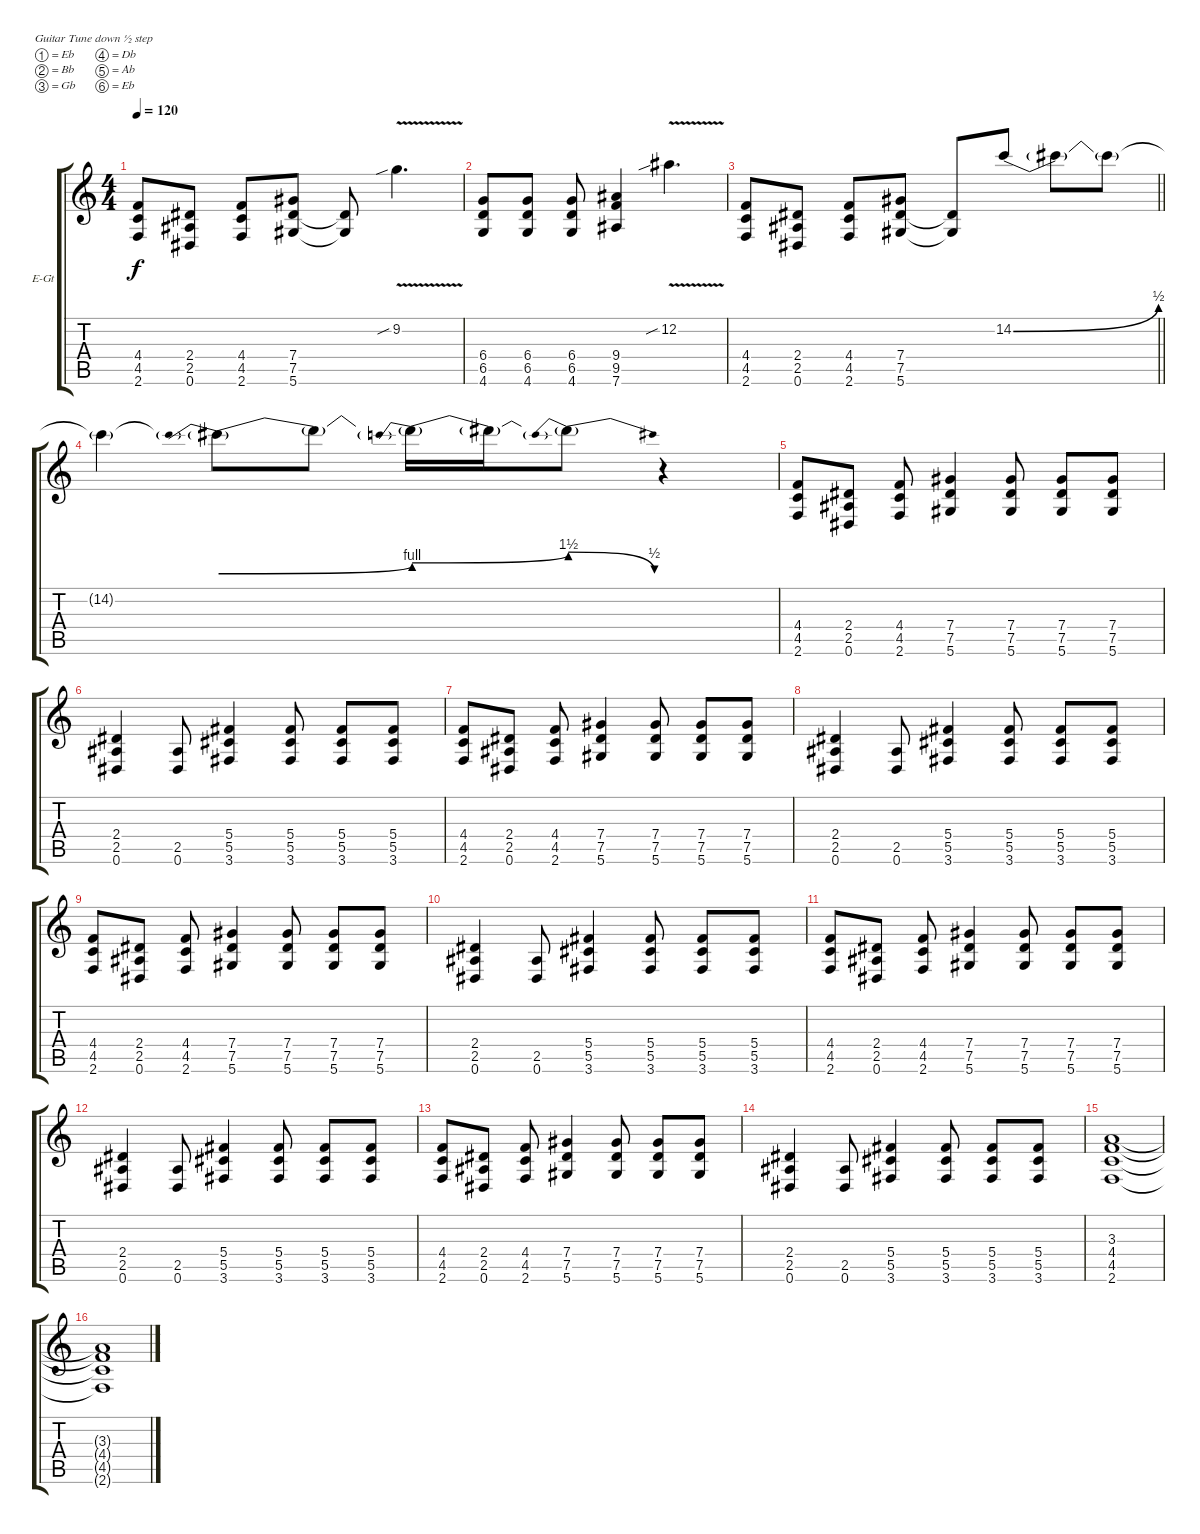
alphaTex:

\bracketExtendMode groupsimilarinstruments
\firstSystemTrackNameOrientation horizontal
\otherSystemsTrackNameOrientation horizontal
\track ("Lead Guitar" "E-Gt") {instrument electricguitarjazz}
\staff {score tabs}
\tuning (Eb4 Bb3 Gb3 Db3 Ab2 Eb2)
\ts (4 4)
\tempo 120
\clef g2
\ks c
(4.5 2.6 4.4).8{dy f} (2.5 0.6 2.4).8 (4.5 2.6 4.4).8 (7.5 5.6 7.4).8 (7.5{t} 5.6{t}).8 9.2{v sib}.4{d} |
(6.5 4.6 6.4).8 (6.5 4.6 6.4).8 (6.5 4.6 6.4).8 (9.5 7.6 9.4).4 12.2{v sib}.4{d} |
\barLineRight lightlight
(4.5 2.6 4.4).8 (2.5 0.6 2.4).8 (4.5 2.6 4.4).8 (7.5 5.6 7.4).8 (7.5{t} 5.6{t}).8 14.2{be (bend 0 0 60 2)}.8 14.2{t}.8 14.2{t}.8 |
14.2{t}.4 14.2{be (prebendbend 0 2 60 4) t}.8 14.2{t}.8 14.2{be (prebendbend 0 4 60 6) t}.16 14.2{t}.16 14.2{be (prebendrelease 0 6 60 2) t}.8 r.4 |
(4.5 2.6 4.4).8 (2.5 0.6 2.4).8 (4.5 2.6 4.4).8 (7.5 5.6 7.4).4 (7.5 5.6 7.4).8 (7.5 5.6 7.4).8 (5.6 7.5 7.4).8 |
(2.5 0.6 2.4).4 (2.5 0.6).8 (5.5 3.6 5.4).4 (5.5 3.6 5.4).8 (5.5 3.6 5.4).8 (5.5 3.6 5.4).8 |
(4.5 2.6 4.4).8 (2.5 0.6 2.4).8 (4.5 2.6 4.4).8 (7.5 5.6 7.4).4 (7.5 5.6 7.4).8 (7.5 5.6 7.4).8 (5.6 7.5 7.4).8 |
(2.5 0.6 2.4).4 (2.5 0.6).8 (5.5 3.6 5.4).4 (5.5 3.6 5.4).8 (5.5 3.6 5.4).8 (5.5 3.6 5.4).8 |
(4.5 2.6 4.4).8 (2.5 0.6 2.4).8 (4.5 2.6 4.4).8 (7.5 5.6 7.4).4 (7.5 5.6 7.4).8 (7.5 5.6 7.4).8 (5.6 7.5 7.4).8 |
(2.5 0.6 2.4).4 (2.5 0.6).8 (5.5 3.6 5.4).4 (5.5 3.6 5.4).8 (5.5 3.6 5.4).8 (5.5 3.6 5.4).8 |
(4.5 2.6 4.4).8 (2.5 0.6 2.4).8 (4.5 2.6 4.4).8 (7.5 5.6 7.4).4 (7.5 5.6 7.4).8 (7.5 5.6 7.4).8 (5.6 7.5 7.4).8 |
(2.5 0.6 2.4).4 (2.5 0.6).8 (5.5 3.6 5.4).4 (5.5 3.6 5.4).8 (5.5 3.6 5.4).8 (5.5 3.6 5.4).8 |
(4.5 2.6 4.4).8 (2.5 0.6 2.4).8 (4.5 2.6 4.4).8 (7.5 5.6 7.4).4 (7.5 5.6 7.4).8 (7.5 5.6 7.4).8 (5.6 7.5 7.4).8 |
(2.5 0.6 2.4).4 (2.5 0.6).8 (5.5 3.6 5.4).4 (5.5 3.6 5.4).8 (5.5 3.6 5.4).8 (5.5 3.6 5.4).8 |
(4.5 2.6 4.4 3.3).1 |
(4.5{t} 2.6{t} 4.4{t} 3.3{t}).1
